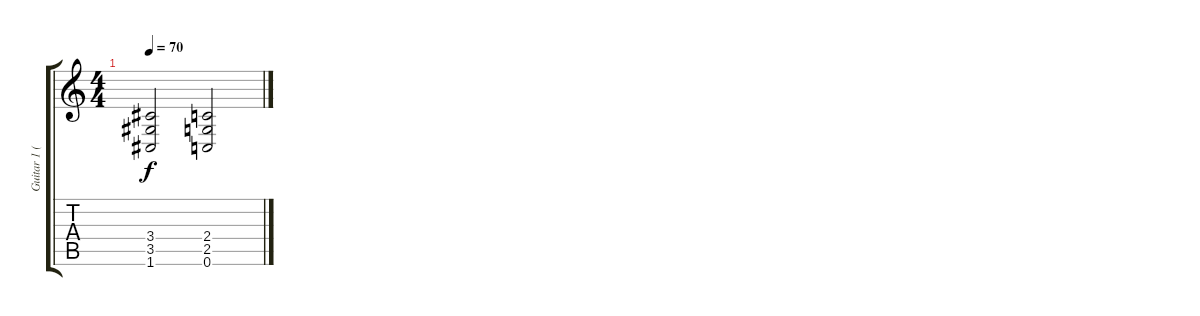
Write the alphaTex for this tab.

\track ("Guitar 1 (Distortion)" "Guitar 1 (") {instrument distortionguitar}
\staff {score tabs}
\tuning (C4 G3 Eb3 Bb2 F2 C2) {hide}
\ts (4 4)
\tempo 70
\clef g2
\ks c
(3.4 3.5 1.6).2{dy f volume 0} (2.4 2.5 0.6).2
